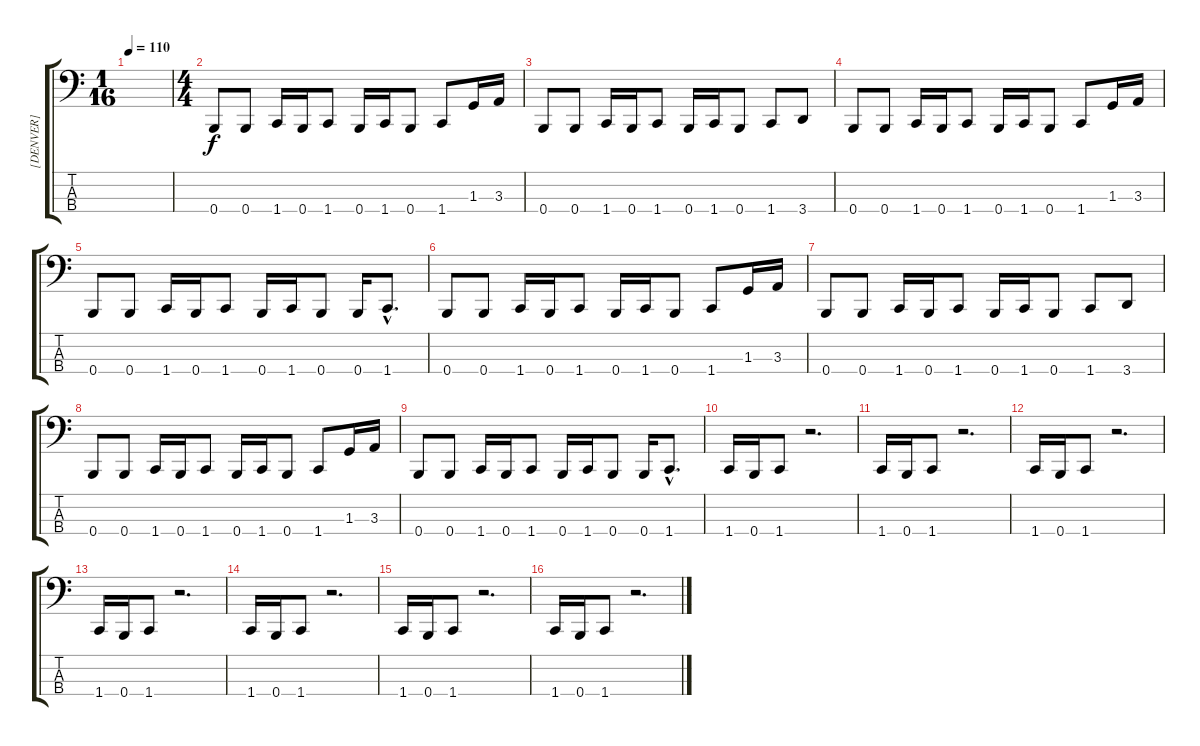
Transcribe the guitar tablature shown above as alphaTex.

\track ("[DENVER]" "[DENVER]") {instrument slapbass2}
\staff {score tabs}
\tuning (E2 B1 Gb1 B0) {hide}
\ts (1 16)
\tempo 110
\clef f4
\ks c
|
\ts (4 4)
0.4.8 0.4.8 1.4.16 0.4.16 1.4.8 0.4.16 1.4.16 0.4.8 1.4.8 1.3.16 3.3.16 |
0.4.8 0.4.8 1.4.16 0.4.16 1.4.8 0.4.16 1.4.16 0.4.8 1.4.8 3.4.8 |
0.4.8 0.4.8 1.4.16 0.4.16 1.4.8 0.4.16 1.4.16 0.4.8 1.4.8 1.3.16 3.3.16 |
0.4.8 0.4.8 1.4.16 0.4.16 1.4.8 0.4.16 1.4.16 0.4.8 0.4.16 1.4{hac}.8{d} |
0.4.8 0.4.8 1.4.16 0.4.16 1.4.8 0.4.16 1.4.16 0.4.8 1.4.8 1.3.16 3.3.16 |
0.4.8 0.4.8 1.4.16 0.4.16 1.4.8 0.4.16 1.4.16 0.4.8 1.4.8 3.4.8 |
0.4.8 0.4.8 1.4.16 0.4.16 1.4.8 0.4.16 1.4.16 0.4.8 1.4.8 1.3.16 3.3.16 |
0.4.8 0.4.8 1.4.16 0.4.16 1.4.8 0.4.16 1.4.16 0.4.8 0.4.16 1.4{hac}.8{d} |
1.4.16 0.4.16 1.4.8 r.2{d} |
1.4.16 0.4.16 1.4.8 r.2{d} |
1.4.16 0.4.16 1.4.8 r.2{d} |
1.4.16 0.4.16 1.4.8 r.2{d} |
1.4.16 0.4.16 1.4.8 r.2{d} |
1.4.16 0.4.16 1.4.8 r.2{d} |
1.4.16 0.4.16 1.4.8 r.2{d}
